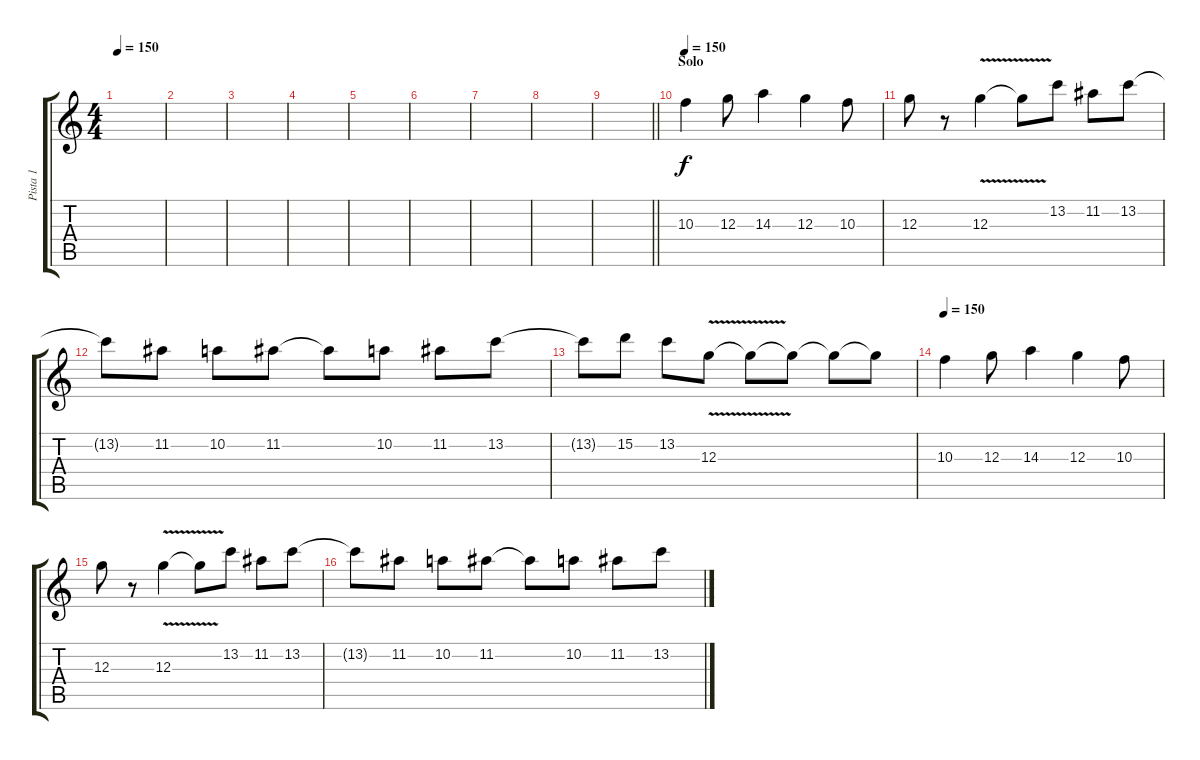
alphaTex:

\track ("Pista 1" "Pista 1") {instrument distortionguitar}
\staff {score tabs}
\tuning (E4 B3 G3 D3 A2 E2) {hide}
\ts (4 4)
\tempo 150
\clef g2
\ks c
|
|
|
|
|
|
|
|
\barLineRight lightlight
|
\section ("" "Solo")
\tempo 150
10.3.4 12.3.8 14.3.4 12.3.4 10.3.8 |
12.3.8 r.8 12.3{v}.4 12.3{t}.8 13.2.8 11.2.8 13.2.8 |
13.2{t}.8 11.2.8 10.2.8 11.2.8 11.2{t}.8 10.2.8 11.2.8 13.2.8 |
13.2{t}.8 15.2.8 13.2.8 12.3{v}.8 12.3{t}.8 12.3{t}.8 12.3{t}.8 12.3{t}.8 |
\tempo 150
10.3.4 12.3.8 14.3.4 12.3.4 10.3.8 |
12.3.8 r.8 12.3{v}.4 12.3{t}.8 13.2.8 11.2.8 13.2.8 |
13.2{t}.8 11.2.8 10.2.8 11.2.8 11.2{t}.8 10.2.8 11.2.8 13.2.8
